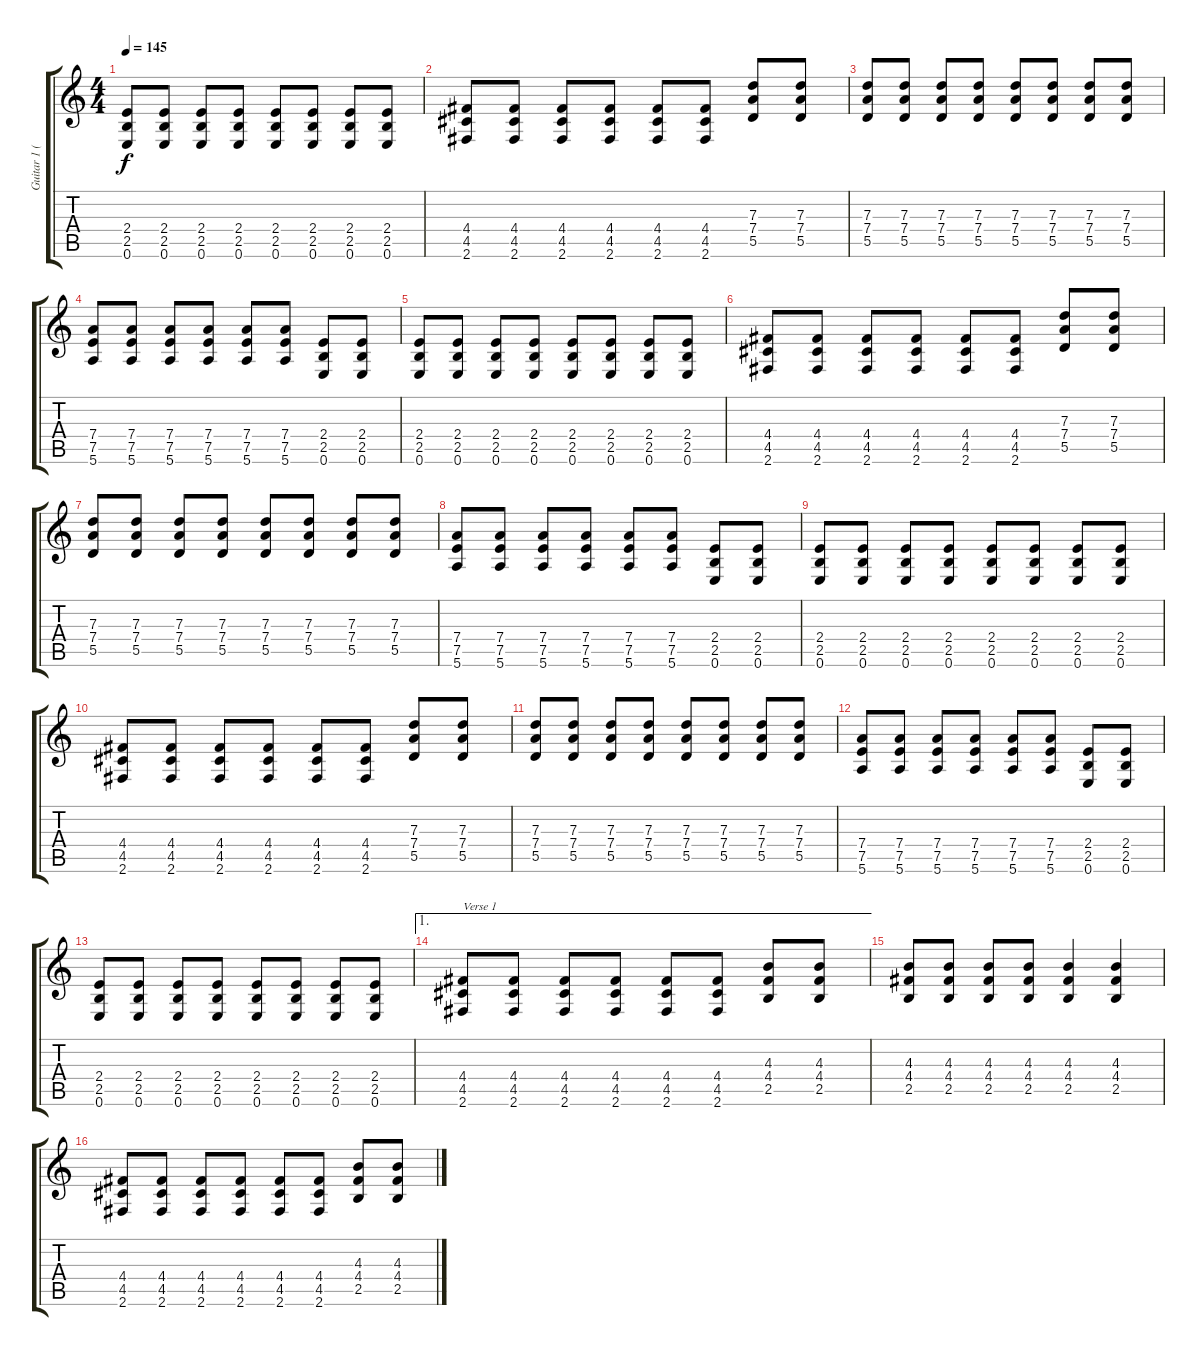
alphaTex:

\track ("Guitar 1 (Rhythm)" "Guitar 1 (") {instrument distortionguitar}
\staff {score tabs}
\tuning (E4 B3 G3 D3 A2 E2) {hide}
\ts (4 4)
\tempo 145
\clef g2
\ks c
(2.4 2.5 0.6).8{dy f} (2.4 2.5 0.6).8 (2.4 2.5 0.6).8 (2.4 2.5 0.6).8 (2.4 2.5 0.6).8 (2.4 2.5 0.6).8 (2.4 2.5 0.6).8 (2.4 2.5 0.6).8 |
(4.4 4.5 2.6).8 (4.4 4.5 2.6).8 (4.4 4.5 2.6).8 (4.4 4.5 2.6).8 (4.4 4.5 2.6).8 (4.4 4.5 2.6).8 (7.3 7.4 5.5).8 (7.3 7.4 5.5).8 |
(7.3 7.4 5.5).8 (7.3 7.4 5.5).8 (7.3 7.4 5.5).8 (7.3 7.4 5.5).8 (7.3 7.4 5.5).8 (7.3 7.4 5.5).8 (7.3 7.4 5.5).8 (7.3 7.4 5.5).8 |
(7.4 7.5 5.6).8 (7.4 7.5 5.6).8 (7.4 7.5 5.6).8 (7.4 7.5 5.6).8 (7.4 7.5 5.6).8 (7.4 7.5 5.6).8 (2.4 2.5 0.6).8 (2.4 2.5 0.6).8 |
(2.4 2.5 0.6).8 (2.4 2.5 0.6).8 (2.4 2.5 0.6).8 (2.4 2.5 0.6).8 (2.4 2.5 0.6).8 (2.4 2.5 0.6).8 (2.4 2.5 0.6).8 (2.4 2.5 0.6).8 |
(4.4 4.5 2.6).8 (4.4 4.5 2.6).8 (4.4 4.5 2.6).8 (4.4 4.5 2.6).8 (4.4 4.5 2.6).8 (4.4 4.5 2.6).8 (7.3 7.4 5.5).8 (7.3 7.4 5.5).8 |
(7.3 7.4 5.5).8 (7.3 7.4 5.5).8 (7.3 7.4 5.5).8 (7.3 7.4 5.5).8 (7.3 7.4 5.5).8 (7.3 7.4 5.5).8 (7.3 7.4 5.5).8 (7.3 7.4 5.5).8 |
(7.4 7.5 5.6).8 (7.4 7.5 5.6).8 (7.4 7.5 5.6).8 (7.4 7.5 5.6).8 (7.4 7.5 5.6).8 (7.4 7.5 5.6).8 (2.4 2.5 0.6).8 (2.4 2.5 0.6).8 |
(2.4 2.5 0.6).8 (2.4 2.5 0.6).8 (2.4 2.5 0.6).8 (2.4 2.5 0.6).8 (2.4 2.5 0.6).8 (2.4 2.5 0.6).8 (2.4 2.5 0.6).8 (2.4 2.5 0.6).8 |
(4.4 4.5 2.6).8 (4.4 4.5 2.6).8 (4.4 4.5 2.6).8 (4.4 4.5 2.6).8 (4.4 4.5 2.6).8 (4.4 4.5 2.6).8 (7.3 7.4 5.5).8 (7.3 7.4 5.5).8 |
(7.3 7.4 5.5).8 (7.3 7.4 5.5).8 (7.3 7.4 5.5).8 (7.3 7.4 5.5).8 (7.3 7.4 5.5).8 (7.3 7.4 5.5).8 (7.3 7.4 5.5).8 (7.3 7.4 5.5).8 |
(7.4 7.5 5.6).8 (7.4 7.5 5.6).8 (7.4 7.5 5.6).8 (7.4 7.5 5.6).8 (7.4 7.5 5.6).8 (7.4 7.5 5.6).8 (2.4 2.5 0.6).8 (2.4 2.5 0.6).8 |
(2.4 2.5 0.6).8 (2.4 2.5 0.6).8 (2.4 2.5 0.6).8 (2.4 2.5 0.6).8 (2.4 2.5 0.6).8 (2.4 2.5 0.6).8 (2.4 2.5 0.6).8 (2.4 2.5 0.6).8 |
\ae 1
(4.4 4.5 2.6).8{txt "Verse 1"} (4.4 4.5 2.6).8 (4.4 4.5 2.6).8 (4.4 4.5 2.6).8 (4.4 4.5 2.6).8 (4.4 4.5 2.6).8 (4.3 4.4 2.5).8 (4.3 4.4 2.5).8 |
(4.3 4.4 2.5).8 (4.3 4.4 2.5).8 (4.3 4.4 2.5).8 (4.3 4.4 2.5).8 (4.3 4.4 2.5).4 (4.3 4.4 2.5).4 |
(4.4 4.5 2.6).8 (4.4 4.5 2.6).8 (4.4 4.5 2.6).8 (4.4 4.5 2.6).8 (4.4 4.5 2.6).8 (4.4 4.5 2.6).8 (4.3 4.4 2.5).8 (4.3 4.4 2.5).8
